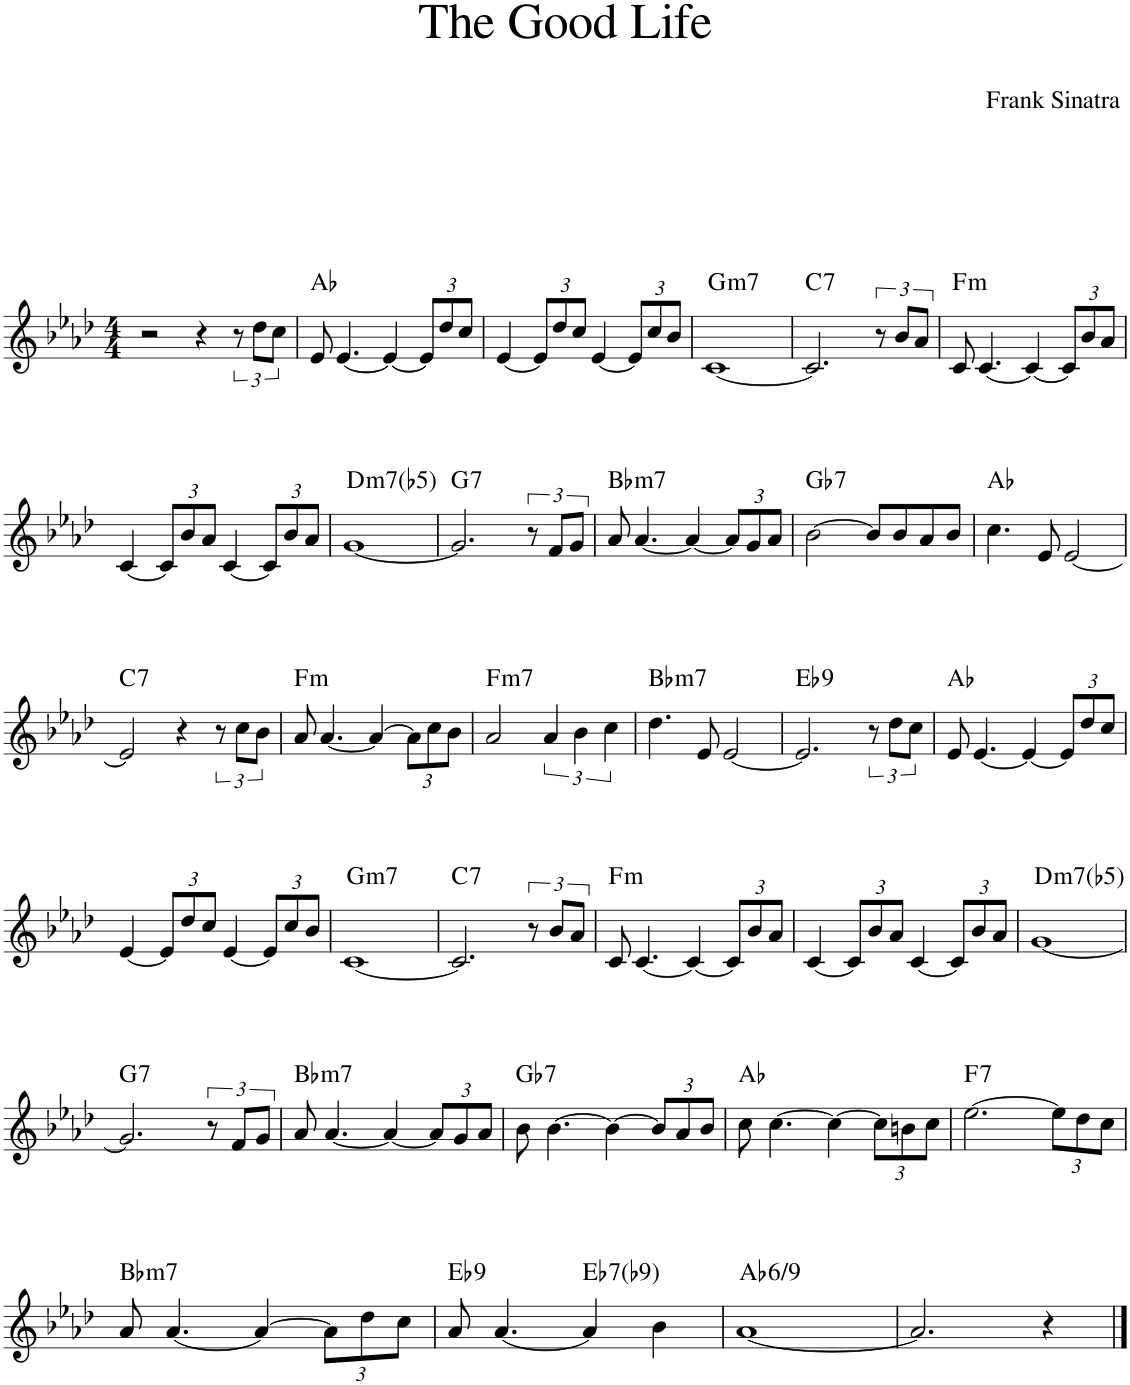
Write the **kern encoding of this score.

**kern	**harte
*part1	*part1
*staff1	*
*I"Piano	*
*I'Pno.	*
*clefG2	*
*k[b-e-a-d-]	*
*M4/4	*
=1	=1
2r	.
4r	.
12r	.
12dd-\L	.
12cc\J	.
=2	=2
8e-/	Ab:maj
[4.e-/	.
4e-/_	.
*Xbrackettup	*
12e-/L]	.
12dd-/	.
12cc/J	.
=3	=3
[4e-/	.
12e-/L]	.
12dd-/	.
12cc/J	.
[4e-/	.
12e-/L]	.
12cc/	.
12b-/J	.
=4	=4
!	!LO:H:kt=m7
[1c	G:min7
=5	=5
!	!LO:H:kt=7
2.c/]	C:7
*brackettup	*
12r	.
12b-/L	.
12a-/J	.
=6	=6
!	!LO:H:kt=m
8c/	F:min
[4.c/	.
4c/_	.
*Xbrackettup	*
12c/L]	.
12b-/	.
12a-/J	.
!!LO:LB:g=z
=7	=7
[4c/	.
12c/L]	.
12b-/	.
12a-/J	.
[4c/	.
12c/L]	.
12b-/	.
12a-/J	.
=8	=8
!	!LO:H:kt=m7(b5)
[1g	D:hdim7
=9	=9
!	!LO:H:kt=7
2.g/]	G:7
*brackettup	*
12r	.
12f/L	.
12g/J	.
=10	=10
!	!LO:H:kt=m7
8a-/	Bb:min7
[4.a-/	.
4a-/_	.
*Xbrackettup	*
12a-/L]	.
12g/	.
12a-/J	.
=11	=11
!	!LO:H:kt=7
[2b-\	Gb:7
8b-/L]	.
8b-/	.
8a-/	.
8b-/J	.
=12	=12
4.cc\	Ab:maj
8e-/	.
[2e-/	.
!!LO:LB:g=z
=13	=13
!	!LO:H:kt=7
2e-/]	C:7
4r	.
*brackettup	*
12r	.
12cc\L	.
12b-\J	.
=14	=14
!	!LO:H:kt=m
8a-/	F:min
[4.a-/	.
4a-/_	.
*Xbrackettup	*
12a-\L]	.
12cc\	.
12b-\J	.
=15	=15
!	!LO:H:kt=m7
2a-/	F:min7
*brackettup	*
6a-/	.
6b-\	.
6cc\	.
=16	=16
!	!LO:H:kt=m7
4.dd-\	Bb:min7
8e-/	.
[2e-/	.
=17	=17
!	!LO:H:kt=9
2.e-/]	Eb:9
12r	.
12dd-\L	.
12cc\J	.
=18	=18
8e-/	Ab:maj
[4.e-/	.
4e-/_	.
*Xbrackettup	*
12e-/L]	.
12dd-/	.
12cc/J	.
!!LO:LB:g=z
=19	=19
[4e-/	.
12e-/L]	.
12dd-/	.
12cc/J	.
[4e-/	.
12e-/L]	.
12cc/	.
12b-/J	.
=20	=20
!	!LO:H:kt=m7
[1c	G:min7
=21	=21
!	!LO:H:kt=7
2.c/]	C:7
*brackettup	*
12r	.
12b-/L	.
12a-/J	.
=22	=22
!	!LO:H:kt=m
8c/	F:min
[4.c/	.
4c/_	.
*Xbrackettup	*
12c/L]	.
12b-/	.
12a-/J	.
=23	=23
[4c/	.
12c/L]	.
12b-/	.
12a-/J	.
[4c/	.
12c/L]	.
12b-/	.
12a-/J	.
=24	=24
!	!LO:H:kt=m7(b5)
[1g	D:hdim7
!!LO:LB:g=z
=25	=25
!	!LO:H:kt=7
2.g/]	G:7
*brackettup	*
12r	.
12f/L	.
12g/J	.
=26	=26
!	!LO:H:kt=m7
8a-/	Bb:min7
[4.a-/	.
4a-/_	.
*Xbrackettup	*
12a-/L]	.
12g/	.
12a-/J	.
=27	=27
!	!LO:H:kt=7
8b-\	Gb:7
[4.b-\	.
4b-\_	.
12b-/L]	.
12a-/	.
12b-/J	.
=28	=28
8cc\	Ab:maj
[4.cc\	.
4cc\_	.
12cc\L]	.
12bn\	.
12cc\J	.
=29	=29
!	!LO:H:kt=7
[2.ee-\	F:7
12ee-\L]	.
12dd-\	.
12cc\J	.
!!LO:LB:g=z
=30	=30
!	!LO:H:kt=m7
8a-/	Bb:min7
[4.a-/	.
4a-/_	.
12a-\L]	.
12dd-\	.
12cc\J	.
=31	=31
!	!LO:H:kt=9
8a-/	Eb:9
[4.a-/	.
!	!LO:H:kt=7
4a-/]	Eb:7(b9)
4b-\	.
=32	=32
!	!LO:H:kt=/6
[1a-	Ab:maj6(9)
=33	=33
2.a-/]	.
4r	.
==	==
*-	*-
